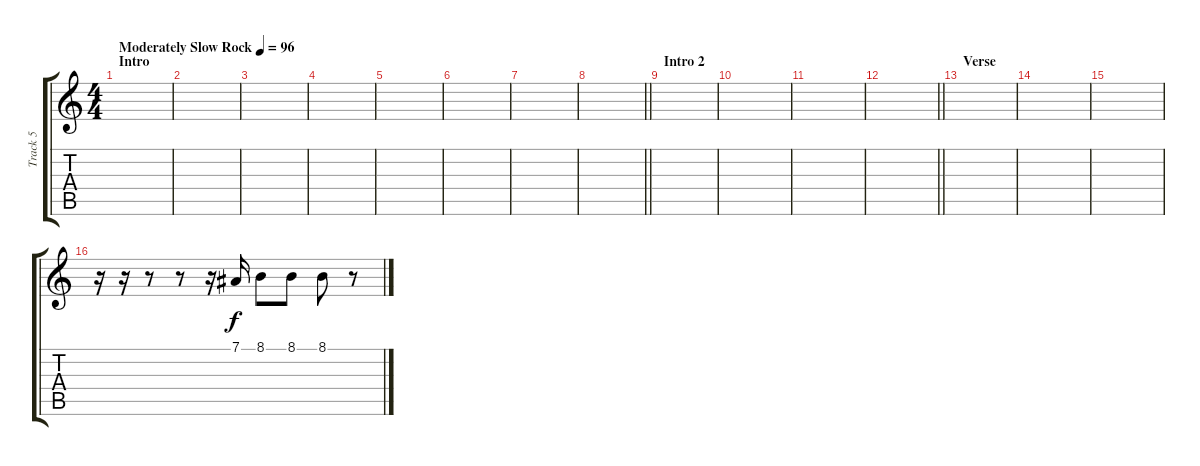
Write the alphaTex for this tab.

\track ("Track 5" "Track 5") {instrument lead1square}
\staff {score tabs}
\tuning (Eb4 Bb3 Gb3 Db3 Ab2 Eb2) {hide}
\ts (4 4)
\section ("" "Intro")
\tempo (96 "Moderately Slow Rock")
\clef g2
\ks c
|
|
|
|
|
|
|
\barLineRight lightlight
|
\section ("" "Intro 2")
|
|
|
\barLineRight lightlight
|
\section ("" "Verse")
|
|
|
r.16 r.16 r.8 r.8 r.16 7.1.16 8.1.8 8.1.8 8.1.8 r.8
